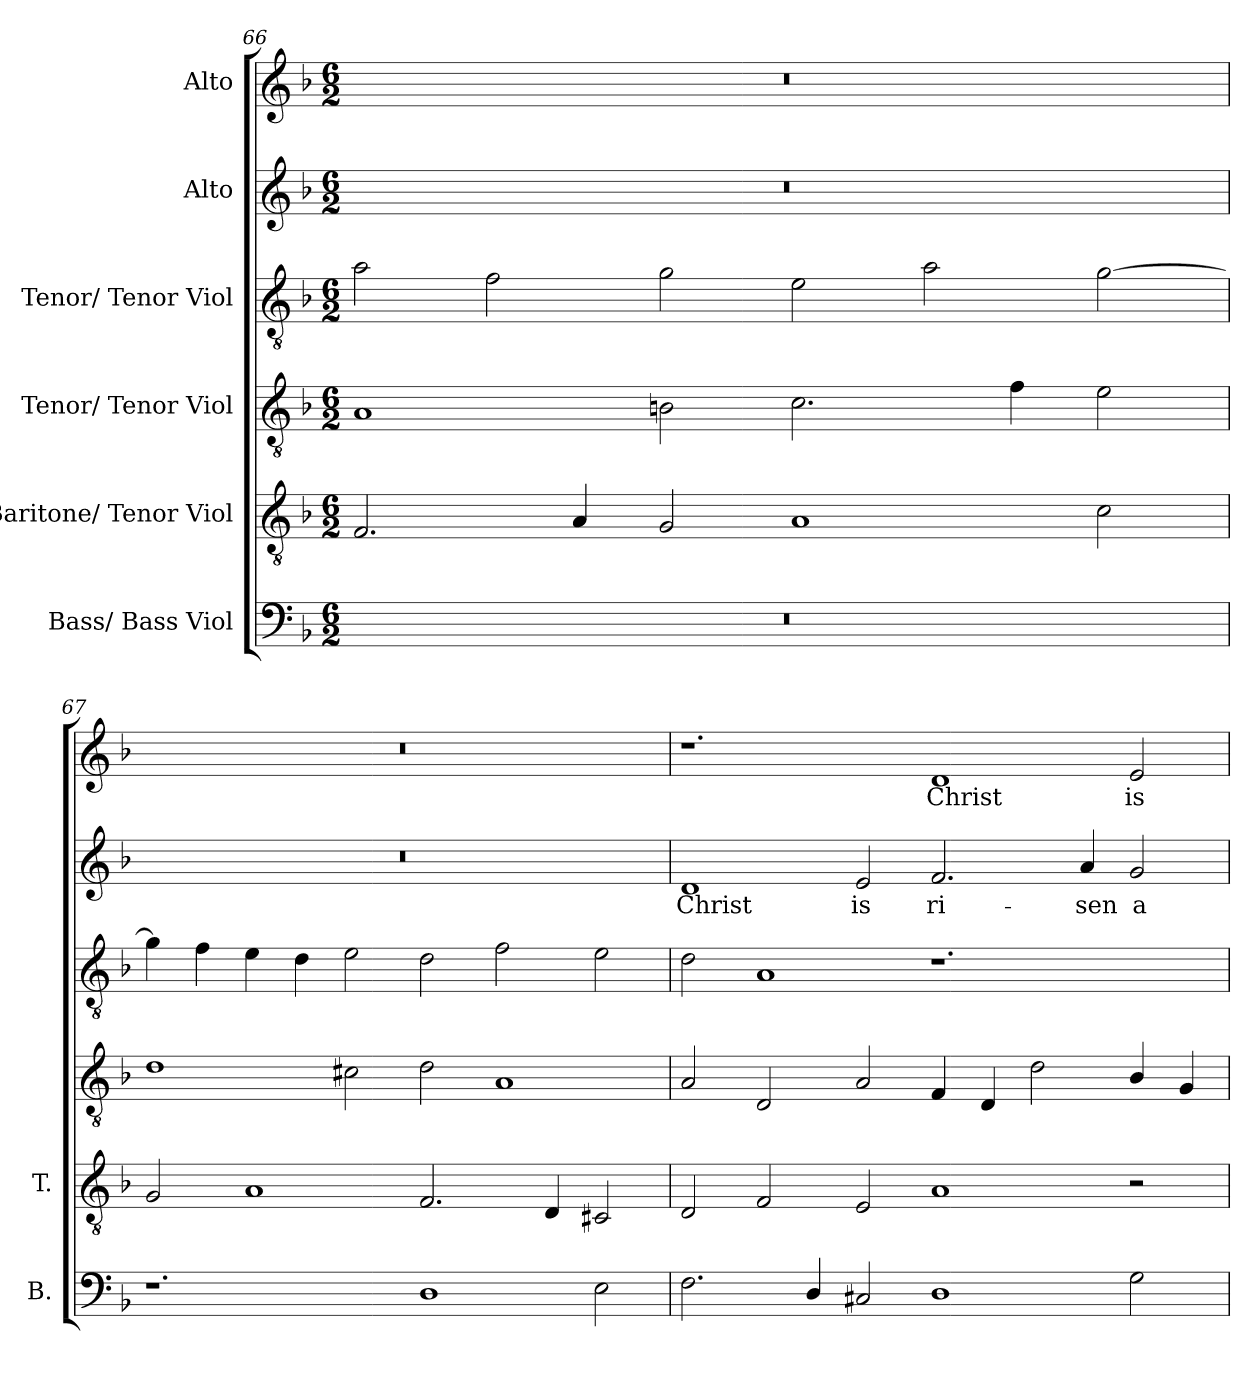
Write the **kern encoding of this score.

**kern	**kern	**kern	**kern	**kern	**text	**kern	**text
*part6	*part5	*part4	*part3	*part2	*part2	*part1	*part1
*staff6	*staff5	*staff4	*staff3	*staff2	*staff2	*staff1	*staff1
*I"Bass/ Bass Viol	*I"Baritone/ Tenor Viol	*I"Tenor/ Tenor Viol	*I"Tenor/ Tenor Viol	*I"Alto	*	*I"Alto	*
*I'B.	*I'T.	*	*	*	*	*	*
*clefF4	*clefGv2	*clefGv2	*clefGv2	*clefG2	*	*clefG2	*
*	*ITrd7c12	*ITrd7c12	*ITrd7c12	*	*	*	*
*k[b-]	*k[b-]	*k[b-]	*k[b-]	*k[b-]	*	*k[b-]	*
*F:	*F:	*F:	*F:	*F:	*	*F:	*
*M6/2	*M6/2	*M6/2	*M6/2	*M6/2	*	*M6/2	*
=66	=66	=66	=66	=66	=66	=66	=66
!LO:N:vis=1	!	!	!	!LO:N:vis=1	!	!LO:N:vis=1	!
0.r	2.FFi/	1AAi	2Ai\	0.r	.	0.r	.
.	.	.	2Fi\	.	.	.	.
.	4AAi/	.	.	.	.	.	.
.	2GGi/	2BBni\	2Gi\	.	.	.	.
.	1AAi	2.Ci\	2Ei\	.	.	.	.
.	.	.	2Ai\	.	.	.	.
.	.	4Fi\	.	.	.	.	.
.	2Ci\	2Ei\	[2Gi\	.	.	.	.
=67	=67	=67	=67	=67	=67	=67	=67
!	!	!	!	!LO:N:vis=1	!	!LO:N:vis=1	!
1.r	2GGi/	1Di	4Gi\]	0.r	.	0.r	.
.	.	.	4Fi\	.	.	.	.
.	1AAi	.	4Ei\	.	.	.	.
.	.	.	4Di\	.	.	.	.
.	.	2C#Xi\	2Ei\	.	.	.	.
1Di	2.FFi/	2Di\	2Di\	.	.	.	.
.	.	1AAi	2Fi\	.	.	.	.
.	4DDi/	.	.	.	.	.	.
2Ei\	2CC#Xi/	.	2Ei\	.	.	.	.
!!LO:LB:g=z
=68	=68	=68	=68	=68	=68	=68	=68
!	!	!	!	!	!LO:LY:b:color=#000000	!	!
2.Fi\	2DDi/	2AAi/	2Di\	1di	Christ	1.r	.
.	2FFi/	2DDi/	1AAi	.	.	.	.
4Di/	.	.	.	.	.	.	.
!	!	!	!	!	!LO:LY:b:color=#000000	!	!
2C#Xi/	2EEi/	2AAi/	.	2ei/	is	.	.
!	!	!	!	!	!LO:LY:b:color=#000000	!	!
!	!	!	!	!	!	!	!LO:LY:b:color=#000000
1Di	1AAi	4FFi/	1.r	2.fi/	ri-	1di	Christ
.	.	4DDi/	.	.	.	.	.
.	.	2Di\	.	.	.	.	.
!	!	!	!	!	!LO:LY:b:color=#000000	!	!
.	.	.	.	4ai/	-sen	.	.
!	!	!	!	!	!LO:LY:b:color=#000000	!	!
!	!	!	!	!	!	!	!LO:LY:b:color=#000000
2Gi\	2r	4BB-i/	.	2gi/	a-	2ei/	is
.	.	4GGi/	.	.	.	.	.
=	=	=	=	=	=	=	=
*-	*-	*-	*-	*-	*-	*-	*-
